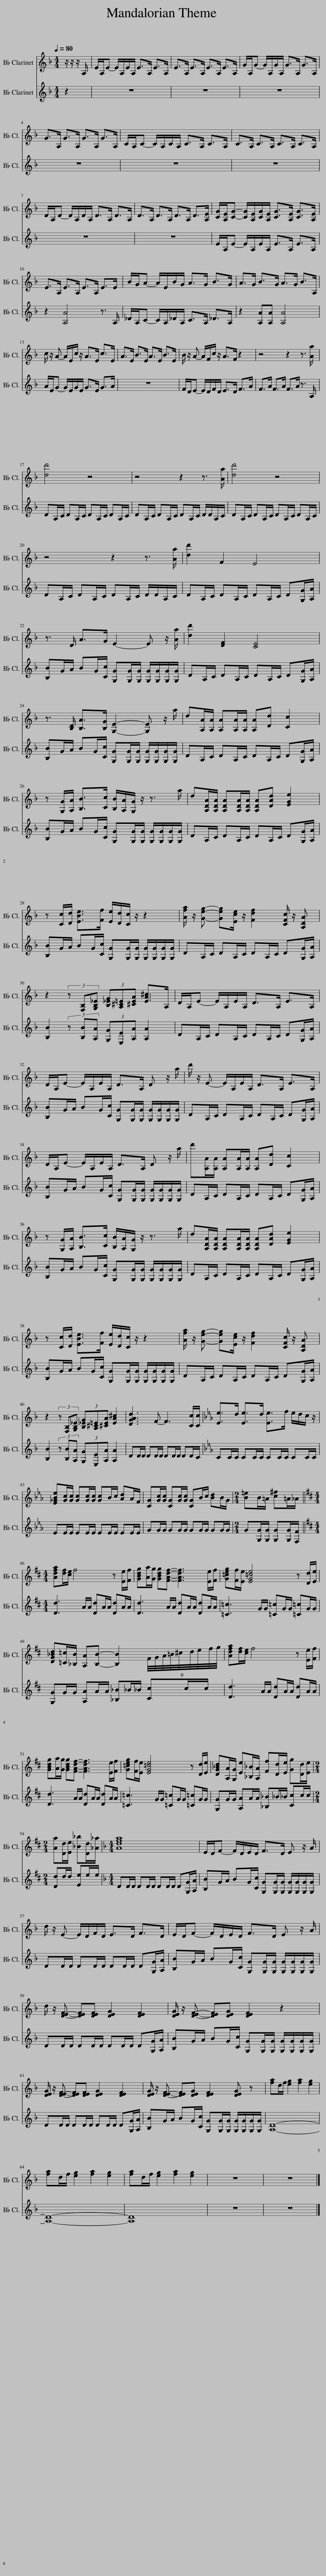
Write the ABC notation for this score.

X:1
%%score 1 2
L:1/8
Q:1/4=80
M:4/4
I:linebreak $
K:none
V:1 treble transpose=-2
V:2 treble transpose=-2
V:1
[K:F] z/ z/ z/ A,/ | E/A,/E- E/A,/E/A,/ E>A, E>A, | E>A, E>A, E>A, E>A, | G/A,/G- G/A,/G/A,/ G>A, G>A, |$ G>A, G>A, G>A, G>A, | %5
 C/A,/C- C/A,/C/A,/ C>A, C>A, | C>A, C>A, C>A, C>A, |$ D/A,/D- D/A,/D/A,/ D>A, D>A, | D>A, D>A, D>A, D>[A,E] | [CG]/[A,E]/[CG]- [CG]/[A,E]/[CG]/[A,E]/ [CG]>[A,E] [CG]>[A,E] |$ %10
 E>A, E>A, E>A, E>E | B/G/A- A/E/B/G/ A>G B>G | A>G B>G A>G B>A, |$ c/ z/ A- A/E/c/ z/ A>E c>E | A>E B>E A>E B>E | %15
 B/ z/ A- A/F/c/ z/ A>F z2 | z4 z2 z3/2 [Aa]/ |$ [dd']4 z4 | z4 z2 z3/2 [Aa]/ | [dd']4 z4 |$ %20
 z4 z2 z3/2 [Aa]/ | [dd']2 F2 E4 |$ z3/2 D/ A>G E2- E z/ [Aa]/ | [dd']2 [DF]2 [CE]4 |$ z3/2 [B,D]/ [B,A]>[B,G] [G,E]2- [G,E] z/ a/ | %25
 d[A,A]/[A,A]/ [A,A][A,A]/[A,A]/ [A,A][Dd] [Cc]2 |$ z [G,G]/[A,A]/ [B,B]>[Cc] [B,B]/[A,A]/[G,G]/ z/ z3/2 a/ | d[A,DA]/[A,DA]/ [A,DA][A,DA]/[A,DA]/ [A,DA][DAd] [EGe]2 |$ z [Cc]/[Dd]/ [EBe]>[Ff] [Ee]/[Dd]/[Cc]/ z/ z2 | [Afa]/ z/ [Geg]- [Geg][Ece]/ z/ [Fdf]2 [CFc]/ z/ [A,DA] |$ %30
 z2 (3z [F,B,][G,B,_E] (3[B,_EG][A,^C=E][^CEA] [EA^c]>A, | D/A,/E- E/A,/E/A,/ D>A, E>A, |$ D/A,/E- E/A,/E/A,/ D>A, D z/ a/ | d'/ z/ E- E/A,/E/A,/ D>A, E>A, |$ D/A,/E- E/A,/E/A,/ D>A, D z/ a/ | %35
 d'[A,A]/[A,A]/ [A,A][A,A]/[A,A]/ [A,A][Dd] [Cc]2 |$ z [G,G]/[A,A]/ [B,B]>[Cc] [B,B]/[A,A]/[G,G]/ z/ z3/2 a/ | d[A,DA]/[A,DA]/ [A,DA][A,DA]/[A,DA]/ [A,DA][DAd] [EGe]2 |$ z [Cc]/[Dd]/ [EBe]>[Ff] [Ee]/[Dd]/[Cc]/ z/ z2 | [Afa]/ z/ [Geg]- [Geg][Ece]/ z/ [Fdf]2 [CFc]/ z/ [A,DA] |$ %40
 z2 (3z [F,B,][G,B,_E] (3[B,_EG][A,^C=E][^CEA] [EA^c]2 | [DGAd]3 F- F3 [Cc]/[Cc]/ |[K:Eb] [Ee]>d [Ee]>d [Ee]>f e/d/c/ z/ |$ [E_GBe][Gc]/[Gc]/ [Gc][Gc]/[Gc]/ [Gc]B/c/ [Ad]A/F/ | [CG][Gc]/[Gc]/ [CG][Gc]/[Gc]/ [CG]B/c/ [Bd]B/G/ | %45
[M:2/4] [B=e]B/=A/ [c^f]=A/_A/ ||$[K:D][M:4/4] [Adfa][df]/[ce]/ f4 z [Ee]/[Ff]/ | [GBdg][Aa]/[Gg]/ [GBdg][FAdf]- [FAdf]3 [Ee]/[Ff]/ | [G=ceg][Ff]/[Ee]/ [EG=ce]4 z [Dd]/[Ee]/ |$ [DG_Bd][=C=c]/[_B,B]/ [A,A][B,B]- [B,B]2 (9:8:9F/4G/4A/4=B/4^c/4d/4e/4f/4g/4 | %50
 [Adfa][df]/[ce]/ f4 z [Ee]/[Ff]/ |$ [GBdg][Aa]/[Gg]/ [GBdg][FAdf]- [FAdf]3 [Ee]/[Ff]/ | [G=ceg][Ff]/[Ee]/ [EG=ce]4 z [Dd]/[Ee]/ | [DG_Bd][A,A]/[G,G]/ [Ee][_B,_B]/[A,A]/ [Ff][Dd]/[Ee]/ [Gg][Dd]/[Ee]/ |$[M:2/4] [Aa][Dd]/[Ee]/ [_B_b][Dd]/[_A_a]/ | %55
[K:F][M:4/4] [Adfa]8 | E/D/F- F/D/E/D/ F>D E z/ A/ |$ d/ z/ E- E/D/F/D/ E>D F>D | E/D/F- F/D/E/D/ F>D E z/ A/ |$ d/ z/ [DEF]- [DEF][DEF] [DEG]2 [DEF]2 | %60
 [DEG]/ z/ [DEF]- [DEF][DEG] [DEF]2 z2 |$ [DEG]/ z/ [DEF]- [DEF][DEF] [DEG]2 [DEF]2 | [DEG]/ z/ [DEF]- [DEF][DEG] [DEF]2 [DEG] z | [fa]d/f/ [eg]2 [fa]2 [eg]2 |$ [fa]d/f/ [eg]2 [fa]2 [eg]2 | %65
 [fa]d/f/ [eg]2 [fa]2 [eg]2 | z8 | z8 |] %68
V:2
[K:F] z2 | z8 | z8 | z8 |$ z8 | %5
 z8 | z8 |$ z8 | z8 | E/A,/E- E/A,/E/A,/ E>A, E>A, |$ %10
 z2 [A,A]4 z3/2 A,/ | _D/A,/C- C/A,/_D/A,/ C>A, _D>A, | z2 [A,A][A,A] [A,A]4 |$ A/E/G- G/E/G/E/ G>E G>A | z8 | %15
 F/D/E- E/D/F/D/ E>D F>A | F>A F>A F>A z3/2 A,/ |$ DA,/C/ DA,/C/ DA,/C/ DA,/C/ | DA,/C/ DA,/C/ DA,/C/ D/D/A,/C/ | DA,/C/ DA,/C/ DA,/C/ DA,/C/ |$ %20
 DA,/C/ DA,/C/ DA,/C/ D/D/A,/C/ | DA,/C/ DA,/C/ DA,/C/ D[G,G]/[A,A]/ |$ [B,B]G/A/ BG/[Cc]/ [G,G][G,G]/[G,G]/ [G,G]/[G,G]/[G,G]/[G,G]/ | DA,/C/ DA,/C/ DA,/C/ D[G,G]/[A,A]/ |$ [B,B]G/A/ BG/[Cc]/ [G,G][G,G]/[G,G]/ [G,G]/[G,G]/[G,G]/[G,G]/ | %25
 DA,/C/ DA,/C/ DA,/C/ D[G,G]/[A,A]/ |$ [B,B]G/A/ BG/[Cc]/ [G,G][G,G]/[G,G]/ [G,G]/[G,G]/[G,G]/[G,G]/ | DA,/C/ DA,/C/ DA,/C/ D[G,G]/[A,A]/ |$ [B,B]G/A/ BG/[Cc]/ [G,G][G,G]/[G,G]/ [G,G]/[G,G]/[G,G]/[G,G]/ | DA,/C/ DA,/C/ DA,/C/ D[G,G]/[A,A]/ |$ %30
 [B,B]2 (3z [B,B][A,A] (3[G,G][E,E][A,A] [A,A]2 | DA,/C/ DA,/C/ DA,/C/ D[G,G]/[A,A]/ |$ [B,B]G/A/ BG/[Cc]/ [G,G][G,G]/[G,G]/ [G,G]/[G,G]/[G,G]/[G,G]/ | DA,/C/ DA,/C/ DA,/C/ D[G,G]/[A,A]/ |$ [B,B]G/A/ BG/[Cc]/ [G,G][G,G]/[G,G]/ [G,G]/[G,G]/[G,G]/[G,G]/ | %35
 DA,/C/ DA,/C/ DA,/C/ D[G,G]/[A,A]/ |$ [B,B]G/A/ BG/[Cc]/ [G,G][G,G]/[G,G]/ [G,G]/[G,G]/[G,G]/[G,G]/ | DA,/C/ DA,/C/ DA,/C/ D[G,G]/[A,A]/ |$ [B,B]G/A/ BG/[Cc]/ [G,G][G,G]/[G,G]/ [G,G]/[G,G]/[G,G]/[G,G]/ | DA,/C/ DA,/C/ DA,/C/ D[G,G]/[A,A]/ |$ %40
 [B,B]2 (3z [B,B][A,A] (3[G,G][E,E][A,A] [A,A]2 | DD/D/ DD/D/ DD/D/ DD/C/ |[K:Eb] CC/C/ CC/C/ CC/C/ CC/C/ |$ EE/E/ EE/E/ EE/E/ EE/E/ | GG/G/ GG/G/ GG/G/ GG/G/ | %45
[M:2/4] G[G,G]/[G,G]/ [G,G][G,G]/[F,F]/ ||$[K:D][M:4/4] [Dd]3 A/A/ [Dd]A/A/ [Dd]A/A/ | [Dd]3 A/A/ [Dd]A/A/ [Dd]A/A/ | [=C=c]3 G/G/ [=C=c]G/G/ [=C=c]G/G/ |$ [G,G]G/G/ [A,A]A/A/ [_B,_B]_B/_B/ [Cc]c/c/ | %50
 [Dd]3 A/A/ [Dd]A/A/ [Dd]A/A/ |$ [Dd]3 A/A/ [Dd]A/A/ [Dd]A/A/ | [=C=c]3 G/G/ [=C=c]G/G/ [=C=c]G/G/ | [G,G]G/G/ [A,A]A/A/ [_B,_B]_B/_B/ [Cc]c/c/ |$[M:2/4] [Dd]d/d/ [Ee]e/e/ | %55
[K:F][M:4/4] DD/D/ DD/D/ DD/D/ D[G,G]/[A,A]/ | [B,B]G/A/ BG/[Cc]/ [G,G][G,G]/[G,G]/ [G,G]/[G,G]/[G,G]/[G,G]/ |$ DD/D/ DD/D/ DD/D/ D[G,G]/[A,A]/ | [B,B]G/A/ BG/[Cc]/ [G,G][G,G]/[G,G]/ [G,G]/[G,G]/[G,G]/[G,G]/ |$ DD/D/ DD/D/ DD/D/ D[G,G]/[A,A]/ | %60
 [B,B]G/A/ BG/[Cc]/ [G,G][G,G]/[G,G]/ [G,G]/[G,G]/[G,G]/[G,G]/ |$ DD/D/ DD/D/ DD/D/ D[G,G]/[A,A]/ | [B,B]G/A/ BG/[Cc]/ [G,G][G,G]/[G,G]/ [G,G]/[G,G]/[G,G]/[G,G]/ | [A,D]8- |$ [A,D]8- | %65
 [A,D]8 | z8 | z8 |] %68
